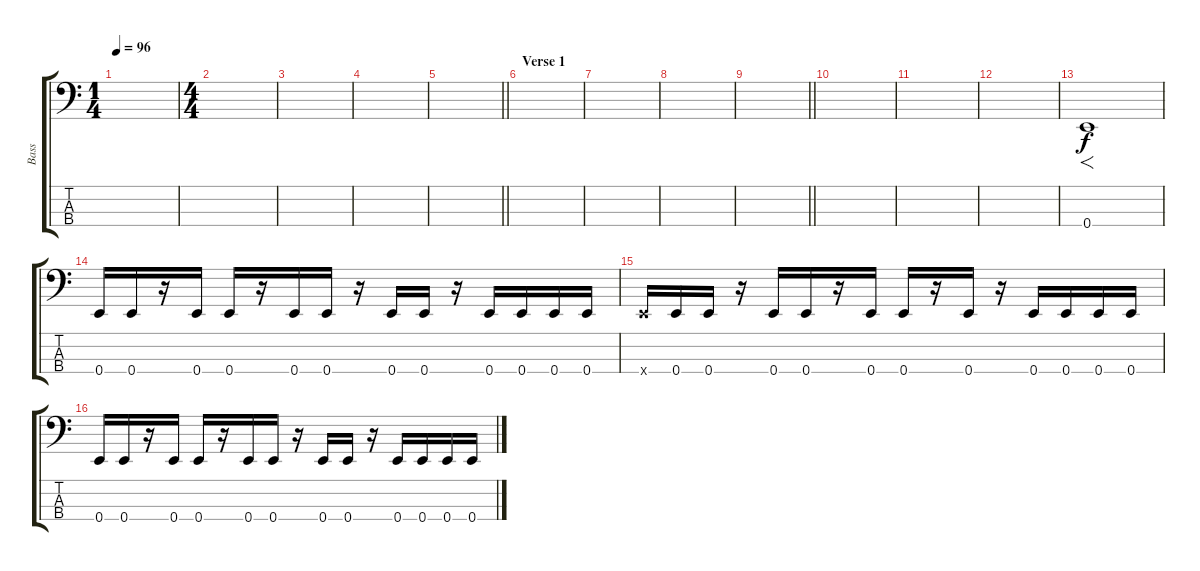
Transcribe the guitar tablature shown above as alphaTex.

\track ("Bass" "Bass") {instrument electricbassfinger}
\staff {score tabs}
\tuning (G2 D2 A1 E1) {hide}
\ts (1 4)
\tempo 96
\clef f4
\ks c
|
\ts (4 4)
|
|
|
\barLineRight lightlight
|
\section ("" "Verse 1")
|
|
|
\barLineRight lightlight
|
|
|
|
0.4.1{f} |
0.4.16 0.4.16 r.16 0.4.16 0.4.16 r.16 0.4.16 0.4.16 r.16 0.4.16 0.4.16 r.16 0.4.16 0.4.16 0.4.16 0.4.16 |
0.4{x}.16 0.4.16 0.4.16 r.16 0.4.16 0.4.16 r.16 0.4.16 0.4.16 r.16 0.4.16 r.16 0.4.16 0.4.16 0.4.16 0.4.16 |
0.4.16 0.4.16 r.16 0.4.16 0.4.16 r.16 0.4.16 0.4.16 r.16 0.4.16 0.4.16 r.16 0.4.16 0.4.16 0.4.16 0.4.16
